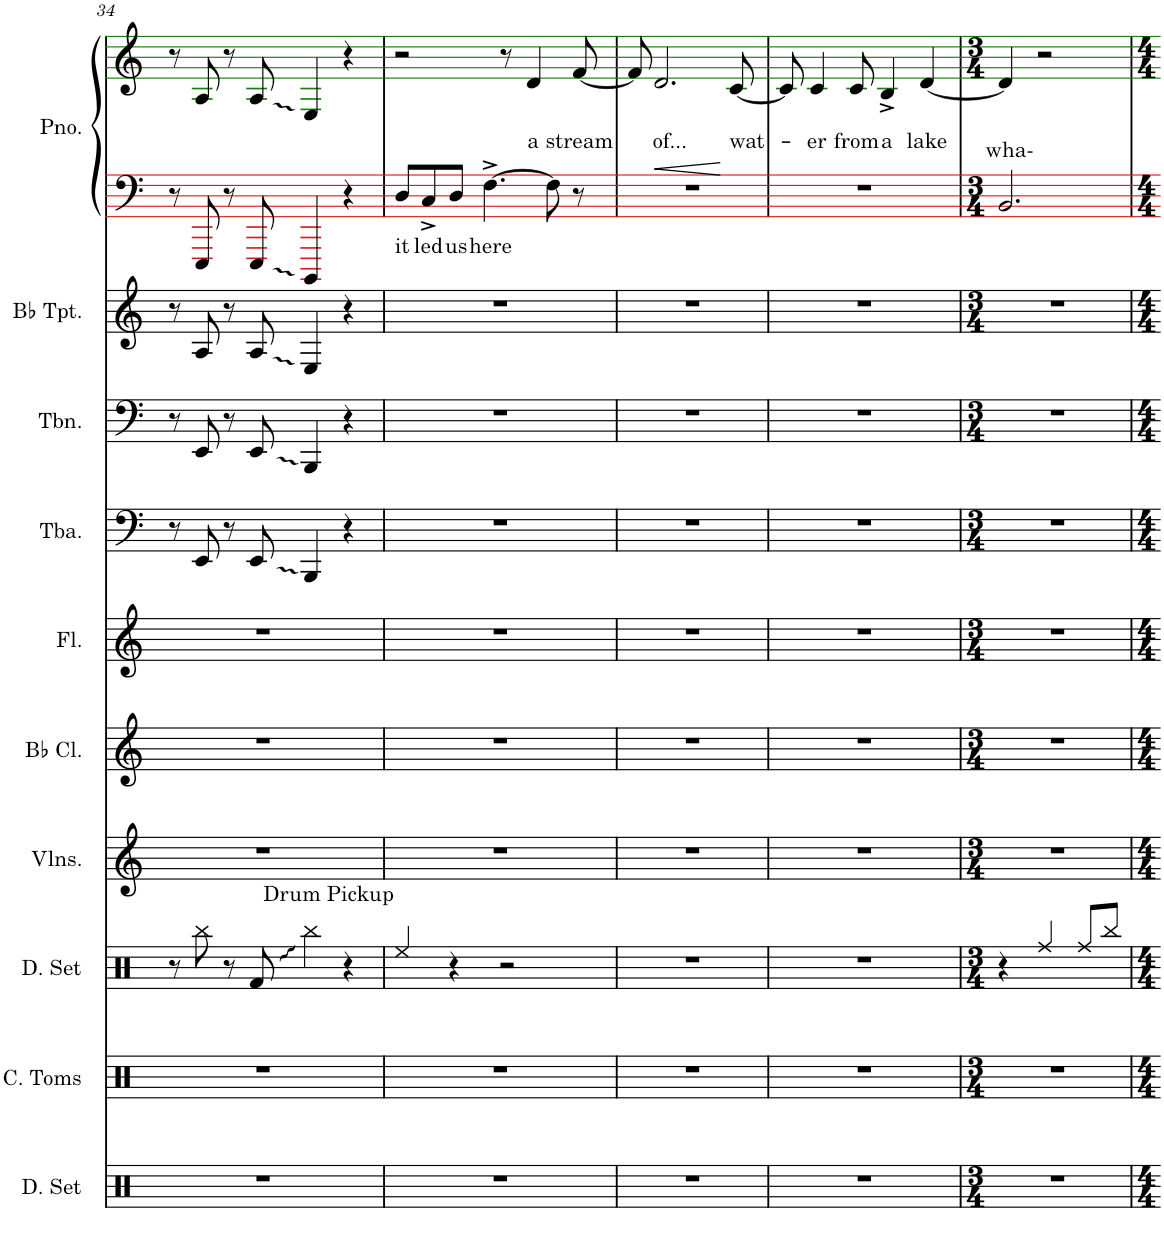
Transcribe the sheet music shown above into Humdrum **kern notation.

**kern	**kern	**kern	**kern	**kern	**kern	**kern	**kern	**kern	**kern	**text	**kern	**text	**dynam
*part10	*part9	*part8	*part7	*part6	*part5	*part4	*part3	*part2	*part1	*part1	*part1	*part1	*part1
*staff11	*staff10	*staff9	*staff8	*staff7	*staff6	*staff5	*staff4	*staff3	*staff2	*staff2	*staff1	*staff1	*staff1/2
*I"Drumset	*I"Concert Toms	*I"Drumset	*I"Violins	*I"Bb Clarinet	*I"Flute	*I"Tuba	*I"Trombone	*I"Bb Trumpet	*I"Piano	*	*	*	*
*I'D. Set	*I'C. Toms	*I'D. Set	*I'Vlns.	*I'Bb Cl.	*I'Fl.	*I'Tba.	*I'Tbn.	*I'Bb Tpt.	*I'Pno.	*	*	*	*
!!LO:PB:g=z
*clefX	*clefX	*clefX	*clefG2	*clefG2	*clefG2	*clefF4	*clefF4	*clefG2	*clefF4	*	*clefG2	*	*
*	*	*	*	*ITrd1c2	*	*	*	*ITrd1c2	*	*	*	*	*
*k[]	*k[]	*k[]	*k[]	*k[]	*k[]	*k[]	*k[]	*k[]	*k[]	*	*k[]	*	*
*M4/4	*M4/4	*M4/4	*M4/4	*M4/4	*M4/4	*M4/4	*M4/4	*M4/4	*M4/4	*	*M4/4	*	*
=34	=34	=34	=34	=34	=34	=34	=34	=34	=34	=34	=34	=34	=34
1r	1r	8r	1r	1r	1r	8r	8r	8r	8r	.	8r	.	.
.	.	8Rbb\	.	.	.	8EE/	8EE/	8A/	8EEE/	.	8A/	.	.
.	.	8r	.	.	.	8r	8r	8r	8r	.	8r	.	.
.	.	8Rf/	.	.	.	8EE/	8EE/	8A/	8EEE/	.	8A/	.	.
.	.	4Rbb\	.	.	.	4BBB/	4BBB/	4E/	4BBBB/	.	4E/	.	.
!	!	!LO:TX:a:t=Drum Pickup	!	!	!	!	!	!	!	!	!	!	!
.	.	4r	.	.	.	4r	4r	4r	4r	.	4r	.	.
=35	=35	=35	=35	=35	=35	=35	=35	=35	=35	=35	=35	=35	=35
!	!	!	!	!	!	!	!	!	!	!LO:LY:b	!	!	!
1r	1r	4Ree/	1r	1r	1r	1r	1r	1r	8D/L	it	2r	.	.
!	!	!	!	!	!	!	!	!	!	!LO:LY:b	!	!	!
.	.	.	.	.	.	.	.	.	8C^/	led	.	.	.
!	!	!	!	!	!	!	!	!	!	!LO:LY:b	!	!	!
.	.	4r	.	.	.	.	.	.	8D/J	us	.	.	.
!	!	!	!	!	!	!	!	!	!	!LO:LY:b	!	!	!
.	.	.	.	.	.	.	.	.	[4.F^\	here	.	.	.
.	.	2r	.	.	.	.	.	.	.	.	8r	.	.
!	!	!	!	!	!	!	!	!	!	!	!	!LO:LY:b	!
.	.	.	.	.	.	.	.	.	.	.	4d/	a	.
.	.	.	.	.	.	.	.	.	8F\]	.	.	.	.
!	!	!	!	!	!	!	!	!	!	!	!	!LO:LY:b	!
.	.	.	.	.	.	.	.	.	8r	.	[8f/	stream	.
=36	=36	=36	=36	=36	=36	=36	=36	=36	=36	=36	=36	=36	=36
1r	1r	1r	1r	1r	1r	1r	1r	1r	1r	.	8f/]	.	.
!	!	!	!	!	!	!	!	!	!	!	!	!LO:LY:b	!LO:HP:b
.	.	.	.	.	.	.	.	.	.	.	2.d/	of...	<
!	!	!	!	!	!	!	!	!	!	!	!	!LO:LY:b	!
.	.	.	.	.	.	.	.	.	.	.	[8c/	wat-	.
.	.	.	.	.	.	.	.	.	.	.	.	.	[
=37	=37	=37	=37	=37	=37	=37	=37	=37	=37	=37	=37	=37	=37
1r	1r	1r	1r	1r	1r	1r	1r	1r	1r	.	8c/]	.	.
!	!	!	!	!	!	!	!	!	!	!	!	!LO:LY:b	!
.	.	.	.	.	.	.	.	.	.	.	4c/	-er	.
!	!	!	!	!	!	!	!	!	!	!	!	!LO:LY:b	!
.	.	.	.	.	.	.	.	.	.	.	8c/	from	.
!	!	!	!	!	!	!	!	!	!	!	!	!LO:LY:b	!
.	.	.	.	.	.	.	.	.	.	.	4B^/	a	.
!	!	!	!	!	!	!	!	!	!	!	!	!LO:LY:b	!
.	.	.	.	.	.	.	.	.	.	.	[4d/	lake	.
=38	=38	=38	=38	=38	=38	=38	=38	=38	=38	=38	=38	=38	=38
*M3/4	*M3/4	*M3/4	*M3/4	*M3/4	*M3/4	*M3/4	*M3/4	*M3/4	*M3/4	*	*M3/4	*	*
!	!	!	!	!	!	!	!	!	!LO:TX:a:t=wha-	!	!	!	!
2.r	2.r	4r	2.r	2.r	2.r	2.r	2.r	2.r	2.BB/	.	4d/]	.	.
.	.	4Rff/	.	.	.	.	.	.	.	.	2r	.	.
.	.	8Rff/L	.	.	.	.	.	.	.	.	.	.	.
.	.	8Rbb/J	.	.	.	.	.	.	.	.	.	.	.
=	=	=	=	=	=	=	=	=	=	=	=	=	=
*-	*-	*-	*-	*-	*-	*-	*-	*-	*-	*-	*-	*-	*-
